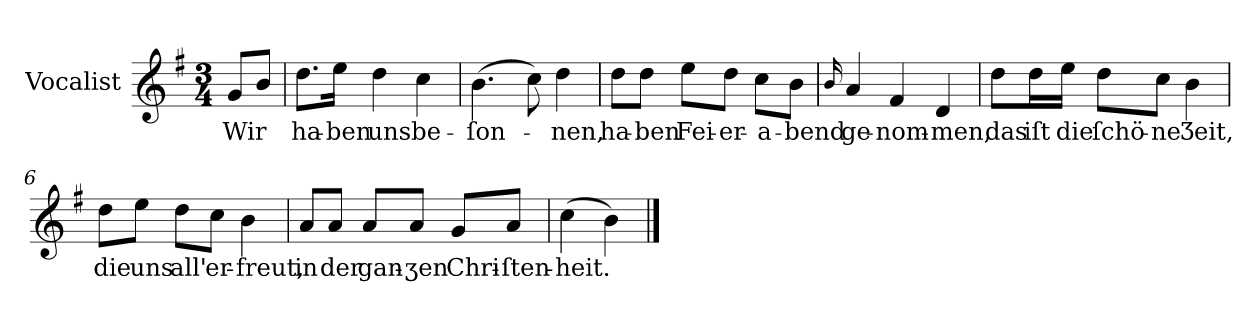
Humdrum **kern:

**kern	**text
*part1	*part1
*staff1	*staff1
*I"Vocalist	*
*k[f#]	*
*G:	*
*M3/4	*
=	=
8gL	Wir
8b/J	.
=1	=1
8.ddL	ha-
16eeJk	-ben
4dd	uns
4cc	be-
=2	=2
(4.b	-ſon-
8cc)	.
4dd	-nen,
=3	=3
8ddL	ha-
8ddJ	-ben
8eeL	Fei-
8ddJ	-er-
8ccL	-a-
8bJ	-bend
=4	=4
16qqb	.
4a	ge-
4f#	-nom-
4d	-men,
=5	=5
8ddL	das
16ddL	iſt
16eeJJ	die
8ddL	ſchö-
8ccJ	-ne
4b	Ʒeit,
=6	=6
8ddL	die
8eeJ	uns
8ddL	all'
8ccJ	er-
4b	-freut,
=7	=7
8aL	in
8aJ	der
8aL	gan-
8aJ	-ʒen
8gL	Chri-
8aJ	-ſten-
=8	=8
(4cc	-heit.
4b)	.
==	==
*-	*-
